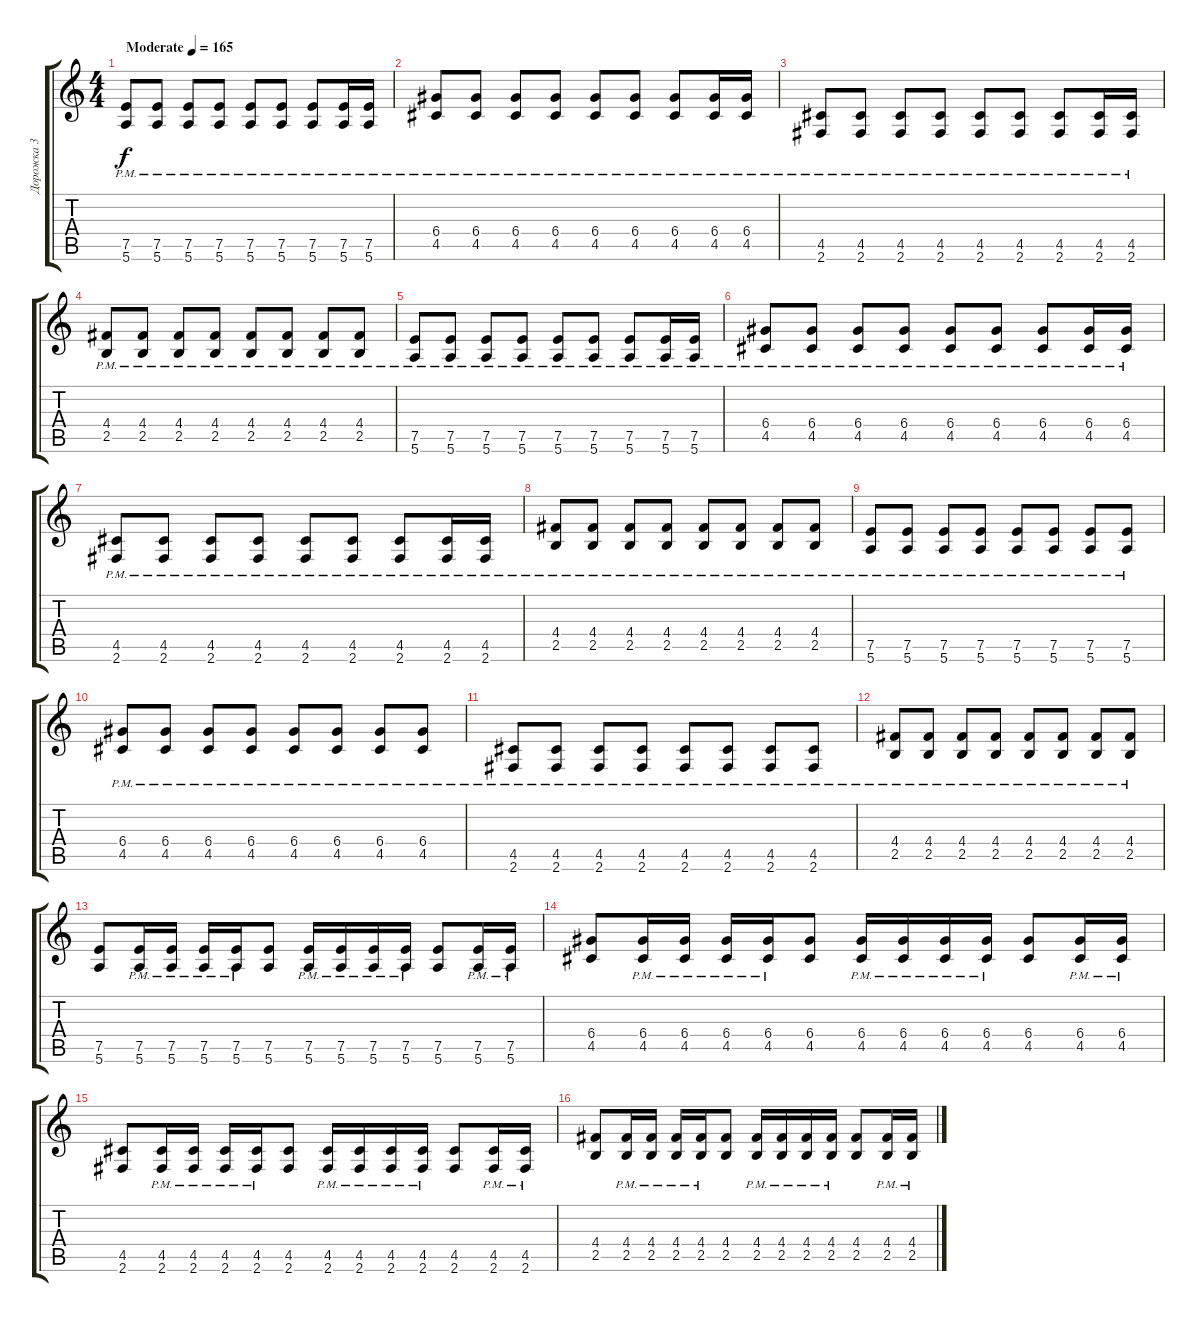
\track ("Дорожка 3" "Дорожка 3") {instrument distortionguitar}
\staff {score tabs}
\tuning (E4 B3 G3 D3 A2 E2) {hide}
\ts (4 4)
\tempo (165 "Moderate")
\clef g2
\ks c
(7.5{pm} 5.6{pm}).8{dy f instrument distortionguitar} (7.5{pm} 5.6{pm}).8 (7.5{pm} 5.6{pm}).8 (7.5{pm} 5.6{pm}).8 (7.5{pm} 5.6{pm}).8 (7.5{pm} 5.6{pm}).8 (7.5{pm} 5.6{pm}).8 (7.5{pm} 5.6{pm}).16 (7.5{pm} 5.6{pm}).16 |
(6.4{pm} 4.5{pm}).8 (6.4{pm} 4.5{pm}).8 (6.4{pm} 4.5{pm}).8 (6.4{pm} 4.5{pm}).8 (6.4{pm} 4.5{pm}).8 (6.4{pm} 4.5{pm}).8 (6.4{pm} 4.5{pm}).8 (6.4{pm} 4.5{pm}).16 (6.4{pm} 4.5{pm}).16 |
(4.5{pm} 2.6{pm}).8 (4.5{pm} 2.6{pm}).8 (4.5{pm} 2.6{pm}).8 (4.5{pm} 2.6{pm}).8 (4.5{pm} 2.6{pm}).8 (4.5{pm} 2.6{pm}).8 (4.5{pm} 2.6{pm}).8 (4.5{pm} 2.6{pm}).16 (4.5{pm} 2.6{pm}).16 |
(4.4{pm} 2.5{pm}).8 (4.4{pm} 2.5{pm}).8 (4.4{pm} 2.5{pm}).8 (4.4{pm} 2.5{pm}).8 (4.4{pm} 2.5{pm}).8 (4.4{pm} 2.5{pm}).8 (4.4{pm} 2.5{pm}).8 (4.4{pm} 2.5{pm}).8 |
(7.5{pm} 5.6{pm}).8 (7.5{pm} 5.6{pm}).8 (7.5{pm} 5.6{pm}).8 (7.5{pm} 5.6{pm}).8 (7.5{pm} 5.6{pm}).8 (7.5{pm} 5.6{pm}).8 (7.5{pm} 5.6{pm}).8 (7.5{pm} 5.6{pm}).16 (7.5{pm} 5.6{pm}).16 |
(6.4{pm} 4.5{pm}).8 (6.4{pm} 4.5{pm}).8 (6.4{pm} 4.5{pm}).8 (6.4{pm} 4.5{pm}).8 (6.4{pm} 4.5{pm}).8 (6.4{pm} 4.5{pm}).8 (6.4{pm} 4.5{pm}).8 (6.4{pm} 4.5{pm}).16 (6.4{pm} 4.5{pm}).16 |
(4.5{pm} 2.6{pm}).8 (4.5{pm} 2.6{pm}).8 (4.5{pm} 2.6{pm}).8 (4.5{pm} 2.6{pm}).8 (4.5{pm} 2.6{pm}).8 (4.5{pm} 2.6{pm}).8 (4.5{pm} 2.6{pm}).8 (4.5{pm} 2.6{pm}).16 (4.5{pm} 2.6{pm}).16 |
(4.4{pm} 2.5{pm}).8 (4.4{pm} 2.5{pm}).8 (4.4{pm} 2.5{pm}).8 (4.4{pm} 2.5{pm}).8 (4.4{pm} 2.5{pm}).8 (4.4{pm} 2.5{pm}).8 (4.4{pm} 2.5{pm}).8 (4.4{pm} 2.5{pm}).8 |
(7.5{pm} 5.6{pm}).8 (7.5{pm} 5.6{pm}).8 (7.5{pm} 5.6{pm}).8 (7.5{pm} 5.6{pm}).8 (7.5{pm} 5.6{pm}).8 (7.5{pm} 5.6{pm}).8 (7.5{pm} 5.6{pm}).8 (7.5{pm} 5.6{pm}).8 |
(6.4{pm} 4.5{pm}).8 (6.4{pm} 4.5{pm}).8 (6.4{pm} 4.5{pm}).8 (6.4{pm} 4.5{pm}).8 (6.4{pm} 4.5{pm}).8 (6.4{pm} 4.5{pm}).8 (6.4{pm} 4.5{pm}).8 (6.4{pm} 4.5{pm}).8 |
(4.5{pm} 2.6{pm}).8 (4.5{pm} 2.6{pm}).8 (4.5{pm} 2.6{pm}).8 (4.5{pm} 2.6{pm}).8 (4.5{pm} 2.6{pm}).8 (4.5{pm} 2.6{pm}).8 (4.5{pm} 2.6{pm}).8 (4.5{pm} 2.6{pm}).8 |
(4.4{pm} 2.5{pm}).8 (4.4{pm} 2.5{pm}).8 (4.4{pm} 2.5{pm}).8 (4.4{pm} 2.5{pm}).8 (4.4{pm} 2.5{pm}).8 (4.4{pm} 2.5{pm}).8 (4.4{pm} 2.5{pm}).8 (4.4{pm} 2.5{pm}).8 |
(7.5 5.6).8 (7.5{pm} 5.6{pm}).16 (7.5{pm} 5.6{pm}).16 (7.5{pm} 5.6{pm}).16 (7.5{pm} 5.6{pm}).16 (7.5 5.6).8 (7.5{pm} 5.6{pm}).16 (7.5{pm} 5.6{pm}).16 (7.5{pm} 5.6{pm}).16 (7.5{pm} 5.6{pm}).16 (7.5 5.6).8 (7.5{pm} 5.6{pm}).16 (7.5{pm} 5.6{pm}).16 |
(6.4 4.5).8 (6.4{pm} 4.5{pm}).16 (6.4{pm} 4.5{pm}).16 (6.4{pm} 4.5{pm}).16 (6.4{pm} 4.5{pm}).16 (6.4 4.5).8 (6.4{pm} 4.5{pm}).16 (6.4{pm} 4.5{pm}).16 (6.4{pm} 4.5{pm}).16 (6.4{pm} 4.5{pm}).16 (6.4 4.5).8 (6.4{pm} 4.5{pm}).16 (6.4{pm} 4.5{pm}).16 |
(4.5 2.6).8 (4.5{pm} 2.6{pm}).16 (4.5{pm} 2.6{pm}).16 (4.5{pm} 2.6{pm}).16 (4.5{pm} 2.6{pm}).16 (4.5 2.6).8 (4.5{pm} 2.6{pm}).16 (4.5{pm} 2.6{pm}).16 (4.5{pm} 2.6{pm}).16 (4.5{pm} 2.6{pm}).16 (4.5 2.6).8 (4.5{pm} 2.6{pm}).16 (4.5{pm} 2.6{pm}).16 |
(4.4 2.5).8 (4.4{pm} 2.5{pm}).16 (4.4{pm} 2.5{pm}).16 (4.4{pm} 2.5{pm}).16 (4.4{pm} 2.5{pm}).16 (4.4 2.5).8 (4.4{pm} 2.5{pm}).16 (4.4{pm} 2.5{pm}).16 (4.4{pm} 2.5{pm}).16 (4.4{pm} 2.5{pm}).16 (4.4 2.5).8 (4.4{pm} 2.5{pm}).16 (4.4{pm} 2.5{pm}).16
